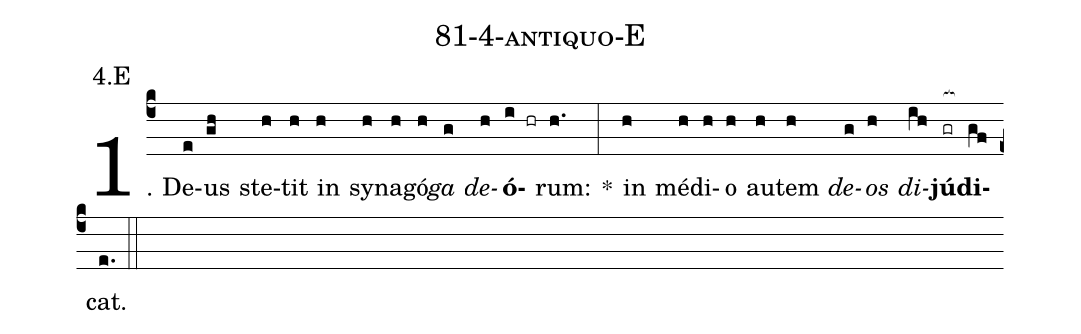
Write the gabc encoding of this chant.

name: 81-4-antiquo-E;
annotation: 4.E;
%%
(c4)1. De(e)us(gh) ste(h)tit(h) in(h) sy(h)na(h)gó(h)<i>ga</i>(g) <i>de</i>(h)<b>ó</b>(i hr)rum:(h.) *(:) in(h) mé(h)di(h)o(h) au(h)tem(h) <i>de</i>(g)<i>os</i>(h) <i>di</i>(ih)<b>jú</b>(gr[ocb:1{])<b>di</b>(gf[ocb:0}])cat.(e.) (::)
